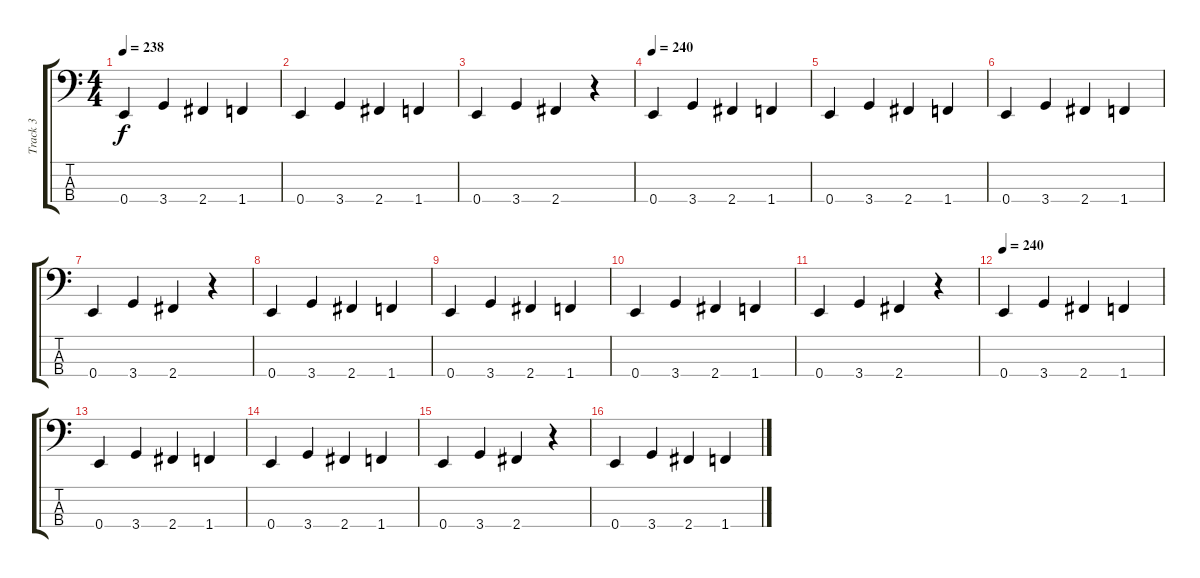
\track ("Track 3" "Track 3") {instrument electricbasspick}
\staff {score tabs}
\tuning (G2 D2 A1 E1) {hide}
\ts (4 4)
\tempo 238
\clef f4
\ks c
0.4.4{dy f} 3.4.4 2.4.4 1.4.4 |
0.4.4 3.4.4 2.4.4 1.4.4 |
0.4.4 3.4.4 2.4.4 r.4 |
\tempo 240
0.4.4 3.4.4 2.4.4 1.4.4 |
0.4.4 3.4.4 2.4.4 1.4.4 |
0.4.4 3.4.4 2.4.4 1.4.4 |
0.4.4 3.4.4 2.4.4 r.4 |
0.4.4 3.4.4 2.4.4 1.4.4 |
0.4.4 3.4.4 2.4.4 1.4.4 |
0.4.4 3.4.4 2.4.4 1.4.4 |
0.4.4 3.4.4 2.4.4 r.4 |
\tempo 240
0.4.4 3.4.4 2.4.4 1.4.4 |
0.4.4 3.4.4 2.4.4 1.4.4 |
0.4.4 3.4.4 2.4.4 1.4.4 |
0.4.4 3.4.4 2.4.4 r.4 |
0.4.4 3.4.4 2.4.4 1.4.4
